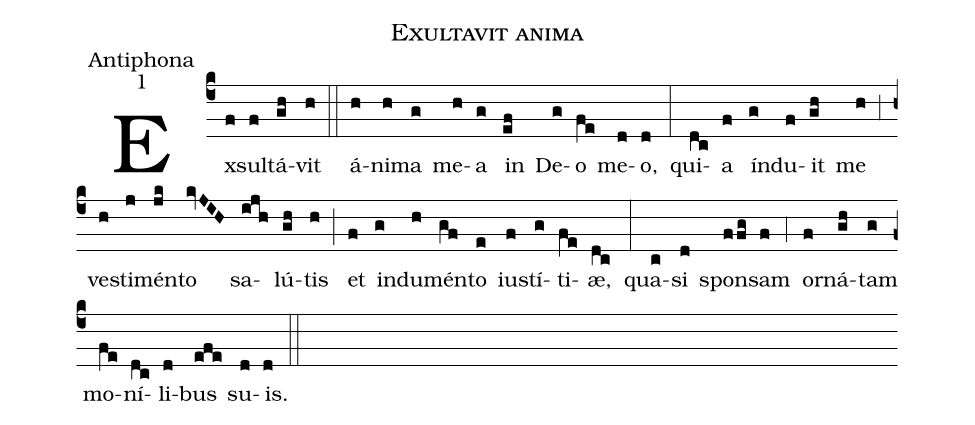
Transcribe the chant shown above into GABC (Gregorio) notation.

name:Exultavit anima;
office-part:Antiphona;
mode:1;
%%
(c4) Ex(f)sul(f)tá(gh)vit(h) (::)
á(h)ni(h)ma(g) me(h)a(g) in(ef) De(g)o(fe) me(d)o,(d) (:)
qui(dc)a(f) ín(g)du(f)it(gh) me(h) (,3) ve(h)sti(j)mén(jk)to(kvJIH) sa(ijh)lú(gh)tis(h) (;) et(f) in(g)du(h)mén(gf)to(e) iu(f)stí(g)ti(fe)æ,(dc) (:)
qua(c)si(d) spon(ffg)sam(f) (,4) or(f)ná(gh)tam(g) mo(fe)ní(dc)li(d)bus(efe) su(d)is.(d) (::)
